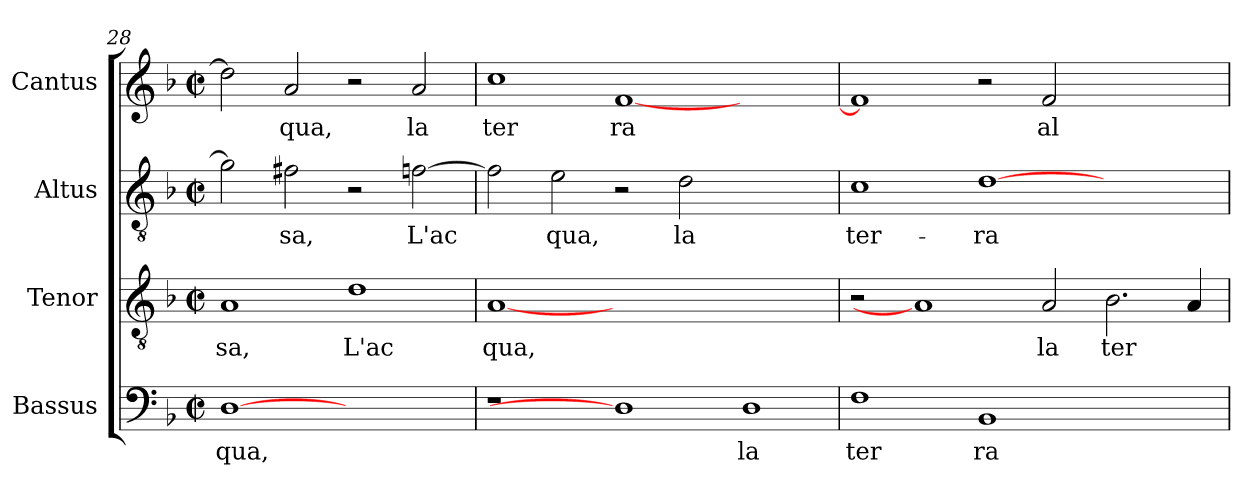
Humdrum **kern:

**kern	**text	**kern	**text	**kern	**text	**kern	**text
*part4	*part4	*part3	*part3	*part2	*part2	*part1	*part1
*staff4	*staff4	*staff3	*staff3	*staff2	*staff2	*staff1	*staff1
*I"Bassus	*	*I"Tenor	*	*I"Altus	*	*I"Cantus	*
*clefF4	*	*clefGv2	*	*clefGv2	*	*clefG2	*
*ITrd-3c-5	*	*	*	*ITrd-3c-5	*	*ITrd-3c-5	*
*k[b-e-]	*	*k[b-]	*	*k[b-e-]	*	*k[b-e-]	*
*B-:	*	*F:	*	*B-:	*	*B-:	*
*M2/2	*	*M2/2	*	*M2/2	*	*M2/2	*
*met(c|)	*	*met(c|)	*	*met(c|)	*	*met(c|)	*
=28	=28	=28	=28	=28	=28	=28	=28
!	!LO:LY:b:cj	!	!LO:LY:b:cj	!	!LO:LY:b:cj	!	!LO:LY:b:cj
[1G	qua,	1A	sa,	2cc\]	--	2gg\]	.
!	!	!	!	!	!LO:LY:b:cj	!	!LO:LY:b:cj
.	.	.	.	2b\	-sa,	2dd/	qua,
!	!	!	!LO:LY:b:cj	!	!	!	!
1ryy	.	1d	L'ac	2r	.	2r	.
!	!	!	!	!	!LO:LY:b:cj	!	!LO:LY:b:cj
.	.	.	.	[>2b-X\	L'ac-	2dd/	la
=29	=29	=29	=29	=29	=29	=29	=29
!	!	!	!LO:LY:b:cj	!	!LO:LY:b:cj	!	!LO:LY:b:cj
1r	.	[1A	qua,	2b-\]	--	1ff	ter
!	!	!	!	!	!LO:LY:b:cj	!	!
.	.	.	.	2a\	-qua,	.	.
!	!	!	!	!	!	!	!LO:LY:b:cj
1G]	.	0ryy	.	2r	.	[<1b-	ra
!	!	!	!	!	!LO:LY:b:cj	!	!
.	.	.	.	2g\	la	.	.
!	!LO:LY:b:cj	!	!	!	!	!	!
1G	la	.	.	1ryy	.	1ryy	.
=30	=30	=30	=30	=30	=30	=30	=30
!	!LO:LY:b:cj	!	!	!	!LO:LY:b:cj	!	!LO:LY:b:cj
1B-	ter	2r	.	1f	ter-	1b-]	.
.	.	1A]	.	.	.	.	.
!	!LO:LY:b:cj	!	!	!	!LO:LY:b:cj	!	!
1E-	ra	.	.	[>1g	-ra	2r	.
!	!	!	!LO:LY:b:cj	!	!	!	!LO:LY:b:cj
.	.	2A/	la	.	.	2b-/	al
!	!	!	!LO:LY:b:cj	!	!	!	!
1ryy	.	2.B-\	ter	1ryy	.	1ryy	.
!	!	!	!LO:LY:b:cj	!	!	!	!
.	.	4A/	.	.	.	.	.
=	=	=	=	=	=	=	=
*-	*-	*-	*-	*-	*-	*-	*-
